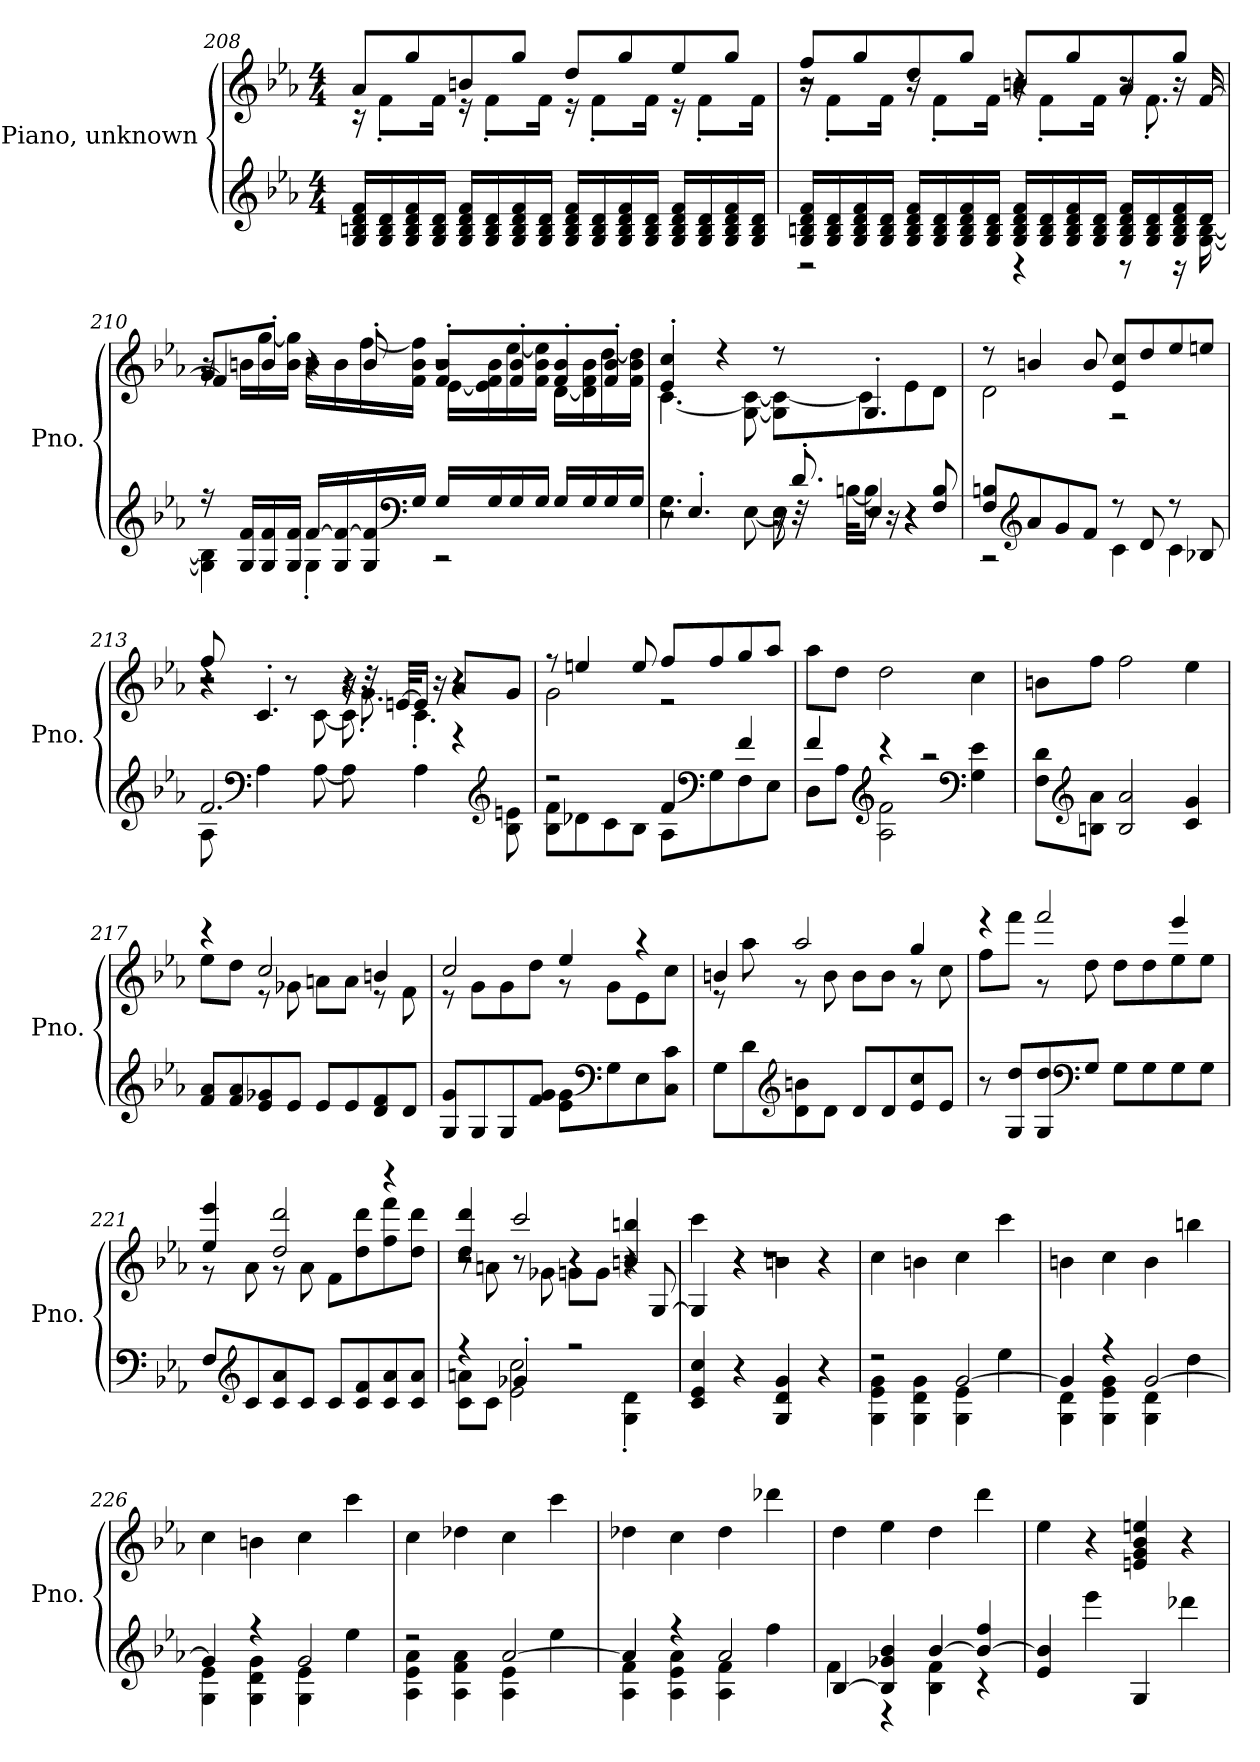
**kern	**kern
*part1	*part1
*staff2	*staff1
*I"Piano, unknown	*
*I'Pno.	*
!!LO:LB:g=z
*clefG2	*clefG2
*k[b-e-a-]	*k[b-e-a-]
*M4/4	*M4/4
=208	=208
*	*^
16G/ 16Bn/ 16d/ 16f/LL	8a-/L	16r
16G/ 16B/ 16d/	.	8f'\L
16G/ 16B/ 16d/ 16f/	8gg/	.
16G/ 16B/ 16d/JJ	.	16f\Jk
16G/ 16B/ 16d/ 16f/LL	8bn/	16r
16G/ 16B/ 16d/	.	8f'\L
16G/ 16B/ 16d/ 16f/	8gg/J	.
16G/ 16B/ 16d/JJ	.	16f\Jk
16G/ 16B/ 16d/ 16f/LL	8dd/L	16r
16G/ 16B/ 16d/	.	8f'\L
16G/ 16B/ 16d/ 16f/	8gg/	.
16G/ 16B/ 16d/JJ	.	16f\Jk
16G/ 16B/ 16d/ 16f/LL	8ee-/	16r
16G/ 16B/ 16d/	.	8f'\L
16G/ 16B/ 16d/ 16f/	8gg/J	.
16G/ 16B/ 16d/JJ	.	16f\Jk
!!LO:LB:g=z
=209	=209	=209
*^	*	*^
16G/ 16Bn/ 16d/ 16f/LL	2r	8ff/L	16r	2r
16G/ 16B/ 16d/	.	.	8f'\L	.
16G/ 16B/ 16d/ 16f/	.	8gg/	.	.
16G/ 16B/ 16d/JJ	.	.	16f\Jk	.
16G/ 16B/ 16d/ 16f/LL	.	8dd/	16r	.
16G/ 16B/ 16d/	.	.	8f'\L	.
16G/ 16B/ 16d/ 16f/	.	8gg/J	.	.
16G/ 16B/ 16d/JJ	.	.	16f\Jk	.
16G/ 16B/ 16d/ 16f/LL	4r	8bn/L	16r	4r
16G/ 16B/ 16d/	.	.	8f'\L	.
16G/ 16B/ 16d/ 16f/	.	8gg/	.	.
16G/ 16B/ 16d/JJ	.	.	16f\Jk	.
16G/ 16B/ 16d/ 16f/LL	8r	8a-/	16r	8r
16G/ 16B/ 16d/	.	.	8.f'\	.
16G/ 16B/ 16d/ 16f/	16r	8gg/J	.	16r
16d/JJ	[16G\ [16B\	.	.	[16f/
!!LO:PB:g=z	!!	!!
=210	=210	=210	=210	=210
16r	4G\] 4B\]	8g/L	16r	4f/]
16G/ 16f/LL	.	.	16bn\LL	.
16G/ 16f/	.	8b'/J	[16gg\	.
16G/ 16f/JJ	.	.	16b\ 16gg\]JJ	.
[16f/LL	4G'\	8r	16b\LL	4r
16G/ 16f/_	.	.	16b\	.
16G/ 16f/]	.	8b'/	[16ff\	.
*clefF4	*	*	*	*
16G/JJ	.	.	16f\ 16b\ 16ff\]JJ	.
16G/LL	2r	8f/' 8b/'L	[16e-\LL	2r
16G/	.	.	16e-\] 16f\ 16b\	.
16G/	.	8f/' 8b/'	[16ee-\	.
16G/JJ	.	.	16f\ 16b\ 16ee-\]JJ	.
16G/LL	.	8f/' 8b/'	[16d\LL	.
16G/	.	.	16d\] 16f\ 16b\	.
16G/	.	8f/' 8b/'J	[16dd\	.
16G/JJ	.	.	16f\ 16b\ 16dd\]JJ	.
*	*	*	*v	*v
=211	=211	=211	=211
*^	*^	*	*
2r	2r	8r	4.G\	4e-/' 4cc/'	[4.c\
.	.	4.E-'/	.	.	.
.	.	.	.	4r	.
.	.	.	[8E-\	.	[8G\ 8c\_
16r	16r	8r	8E-\]	8r	8G\] 8c\_L
8.d'/	32r	.	.	.	.
.	[32Bn\KLL	.	.	.	.
.	16B\JJ]	4E-/	8r	4.G'/	8c\]
.	16r	.	.	.	.
4r	4r	.	4r	.	8e-\
.	.	8F/ 8B/	.	.	8d\J
*	*v	*v	*v	*	*
!!LO:LB:g=z	!!
=212	=212	=212	=212
8F/ 8Bn/L	2r	8r	2d\
*clefG2	*	*	*
8a-/	.	4bn/	.
8g/	.	.	.
8f/J	.	8b/	.
8r	4c\	8e-/ 8cc/L	2r
8d/	.	8dd/	.
8r	4c\	8ee-/	.
8B-X/	.	8een/J	.
=213	=213	=213	=213
*	*	*^	*^
2.f/	8A-\	8ff/	2r	2r	4r
*clefF4	*	*	*	*	*
.	4A-\	4.c'/	.	.	.
.	.	.	.	.	8r
.	[8A-\	.	.	.	[8c\
.	8A-\]	4r	16r	16r	8c\]
.	.	.	8.g'\	32r	.
.	.	.	.	[32en/KLL	.
.	4A-\	.	.	16e/JJ]	4.c'\
.	.	.	.	16r	.
4r	.	8a-/L	4r	4r	.
*clefG2	*	*	*	*	*
.	8B-\ 8en\	8g/J	.	.	.
*	*	*	*v	*v	*v
=214	=214	=214	=214
2r	8B-\ 8f\L	8r	2g\
.	8d-X\	4een/	.
.	8c\	.	.
.	8B-\J	8ee/	.
4f/	8A-\L	8ff/L	2r
*clefF4	*	*	*
.	8G\	8ff/	.
4f/	8F\	8gg/	.
.	8E-\J	8aa-/J	.
*	*	*v	*v
!!LO:LB:g=z
=215	=215	=215
4f/	8D\L	8aa-\L
.	8A-\J	8dd\J
*clefG2	*	*
4r	2A-\ 2f\	2dd\
2r	.	.
*clefF4	*	*
.	4G\ 4e-\	4cc\
*v	*v	*
=216	=216
8F\ 8d\L	8bn\L
*clefG2	*
8Bn\ 8a-\J	8ff\J
2B/ 2a-/	2ff\
4c/ 4g/	4ee-\
=217	=217
*	*^
8f/ 8a-/L	4r	8ee-\L
8f/ 8a-/	.	8dd\J
8e-/ 8g-X/	2cc/	8r
8e-/J	.	8g-X\
8e-/L	.	8an\L
8e-/	.	8a\J
8d/ 8f/	4bn/	8r
8d/J	.	8f\
=218	=218	=218
8G/ 8g/L	2cc/	8r
8G/	.	8g\L
8G/	.	8g\
8f/ 8g/J	.	8dd\J
8e-\ 8g\L	4ee-/	8r
*clefF4	*	*
8G\	.	8g\L
8E-\	4r	8e-\
8C\ 8c\J	.	8cc\J
!!LO:LB:g=z	!!
=219	=219	=219
8G\L	4bn/	8r
8d\	.	8aa-\
*clefG2	*	*
8d\ 8bn\	2aa-/	8r
8d\J	.	8b\
8d/L	.	8b\L
8d/	.	8b\J
8e-/ 8cc/	4gg/	8r
8e-/J	.	8cc\
=220	=220	=220
8r	4r	8ff\L
8G/ 8dd/L	.	8fff\J
8G/ 8dd/	2fff/	8r
*clefF4	*	*
8G/J	.	8dd\
8G\L	.	8dd\L
8G\	.	8dd\
8G\	4eee-/	8ee-\
8G\J	.	8ee-\J
=221	=221	=221
8F/L	4ee-/ 4eee-/	8r
*clefG2	*	*
8c/	.	8a-\
8c/ 8a-/	2dd/ 2ddd/	8r
8c/J	.	8a-\
8c/L	.	8f\L
8c/ 8f/	.	8dd\ 8ddd\
8c/ 8a-/	4r	8ff\ 8fff\
8c/ 8a-/J	.	8dd\ 8ddd\J
!!LO:LB:g=z
=222	=222	=222
*^	*	*^
4r	8c\ 8an\L	4dd/ 4ddd/	8r	2r
.	8c\J	.	8an\	.
4g-X'/	2e-\ 2cc\	2ccc/	8r	.
.	.	.	8g-X\	.
2r	.	.	8gn\L	4r
.	.	.	8g\J	.
.	4G\' 4d\'	4bn/ 4bbn/	4r	8r
.	.	.	.	[8G/
*v	*v	*	*	*
=223	=223	=223	=223
4c/ 4e-/ 4cc/	1r	4ccc\	4G/]
4r	.	4r	4r
4G/ 4d/ 4g/	.	4bn\	2r
4r	.	4r	.
*	*v	*v	*v
=224	=224
*^	*
2r	4G\ 4e-\ 4g\	4cc\
.	4G\ 4d\ 4g\	4bn\
[2g/	4G\ 4e-\	4cc\
.	4ee-\	4ccc\
=225	=225	=225
4g/]	4G\ 4d\	4bn\
4r	4G\ 4e-\ 4g\	4cc\
[2g/	4G\ 4d\	4b\
.	4dd\	4bbn\
=226	=226	=226
4g/]	4G\ 4e-\	4cc\
4r	4G\ 4d\ 4g\	4bn\
2g/	4G\ 4e-\	4cc\
.	4ee-\	4ccc\
=227	=227	=227
2r	4A-\ 4e-\ 4a-\	4cc\
.	4A-\ 4f\ 4a-\	4dd-X\
[2a-/	4A-\ 4e-\	4cc\
.	4ee-\	4ccc\
!!LO:LB:g=z
=228	=228	=228
4a-/]	4A-\ 4f\	4dd-X\
4r	4A-\ 4e-\ 4a-\	4cc\
2a-/	4A-\ 4f\	4dd-\
.	4ff\	4ddd-X\
=229	=229	=229
[4B-/	4f\	4dd\
4B-/] 4g-X/ 4b-/	4r	4ee-\
[4b-/	4B-\ 4f\	4dd\
4b-/_ 4ff/	4r	4ddd\
*v	*v	*
=230	=230
4e-/ 4b-/]	4ee-\
4eee-\	4r
4G/	4en/ 4g/ 4b-/ 4een/
4ddd-X\	4r
=	=
*-	*-
